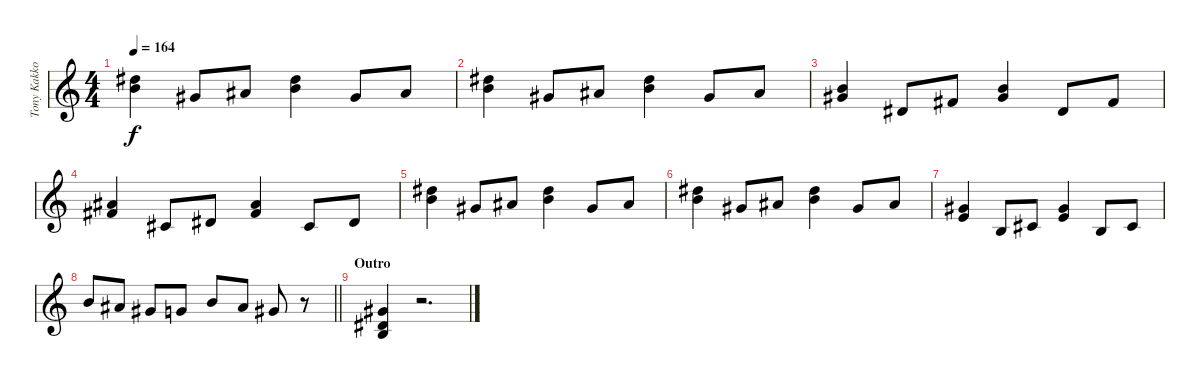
\track ("Tony Kakko" "Tony Kakko") {instrument lead2sawtooth}
\staff {score}
\tuning (E4 B3 G3 D3 A2 E2) {hide}
\ts (4 4)
\tempo 164
\clef g2
\ks c
(11.1 12.2).4{dy f} 13.3.8 15.3.8 (11.1 12.2).4 13.3.8 15.3.8 |
(11.1 12.2).4 13.3.8 15.3.8 (11.1 12.2).4 13.3.8 15.3.8 |
(7.1 9.2).4 8.3.8 11.3.8 (7.1 9.2).4 8.3.8 11.3.8 |
(6.1 7.2).4 6.3.8 8.3.8 (6.1 7.2).4 6.3.8 8.3.8 |
(11.1 12.2).4 13.3.8 15.3.8 (11.1 12.2).4 13.3.8 15.3.8 |
(11.1 12.2).4 13.3.8 15.3.8 (11.1 12.2).4 13.3.8 15.3.8 |
(4.1 5.2).4 4.3.8 6.3.8 (4.1 5.2).4 4.3.8 6.3.8 |
\barLineRight lightlight
7.1.8{instrument lead2sawtooth} 6.1.8 4.1.8 3.1.8 7.1.8 6.1.8 4.1.8 r.8 |
\section ("" "Outro")
(4.1 4.2 4.3).4 r.2{d}
